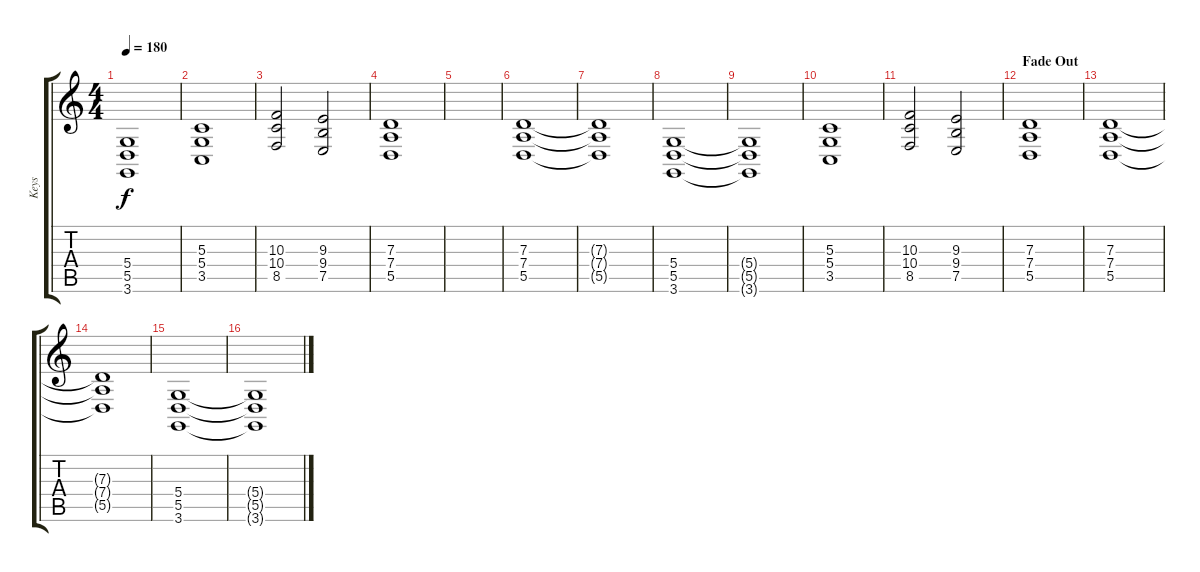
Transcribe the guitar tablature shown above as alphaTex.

\track ("Keys" "Keys") {instrument choiraahs}
\staff {score tabs}
\tuning (E4 B3 G3 D3 A2 E2) {hide}
\ts (4 4)
\tempo 180
\clef g2
\ks c
(5.4{t} 5.5{t} 3.6{t}).1{dy f} |
(5.3 5.4 3.5).1 |
(10.3 10.4 8.5).2 (9.3 9.4 7.5).2 |
(7.3 7.4 5.5).1 |
|
(7.3 7.4 5.5).1 |
(7.3{t} 7.4{t} 5.5{t}).1 |
(5.4 5.5 3.6).1 |
(5.4{t} 5.5{t} 3.6{t}).1 |
(5.3 5.4 3.5).1 |
(10.3 10.4 8.5).2 (9.3 9.4 7.5).2 |
\section ("" "Fade Out")
(7.3 7.4 5.5).1 |
(7.3 7.4 5.5).1 |
(7.3{t} 7.4{t} 5.5{t}).1 |
(5.4 5.5 3.6).1 |
(5.4{t} 5.5{t} 3.6{t}).1
